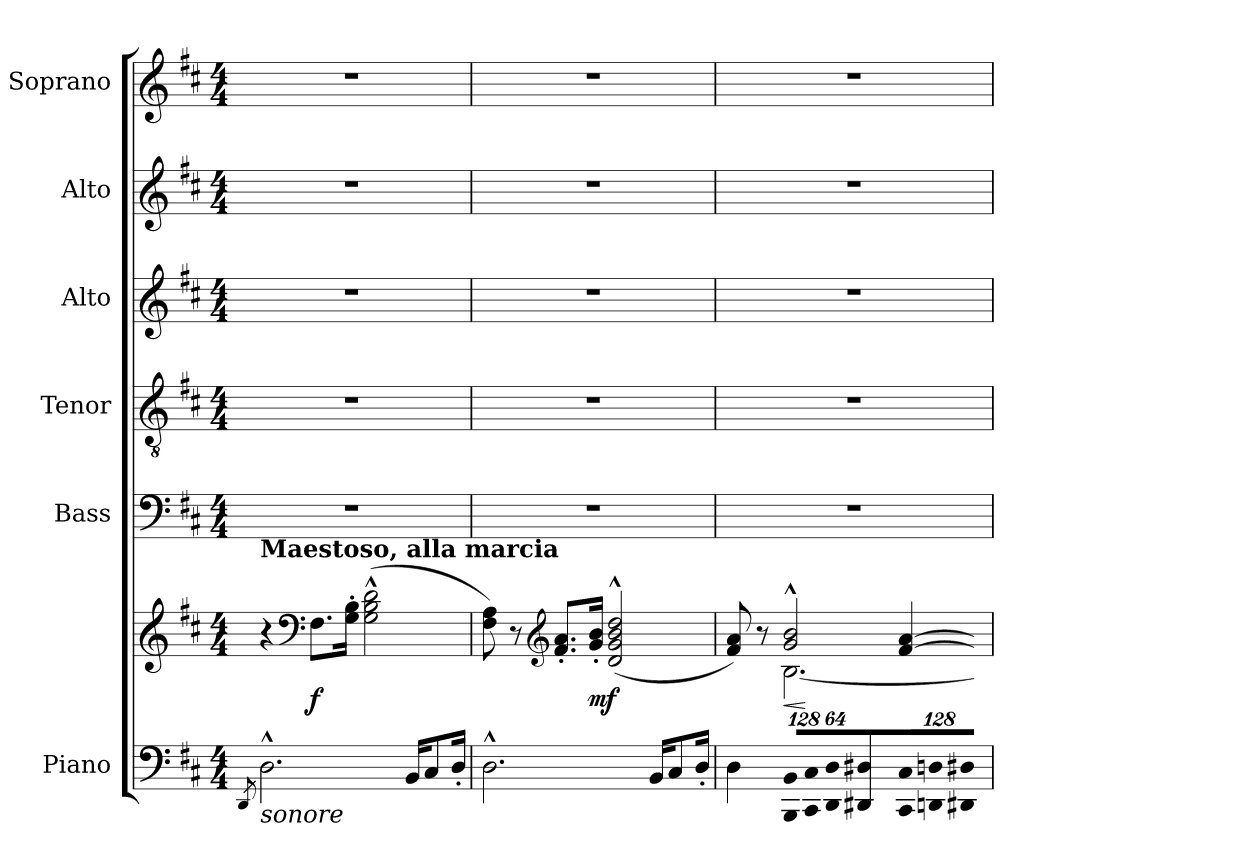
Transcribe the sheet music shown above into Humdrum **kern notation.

**kern	**kern	**dynam	**kern	**kern	**kern	**kern	**kern
*part6	*part6	*part6	*part5	*part4	*part3	*part2	*part1
*staff7	*staff6	*staff6/7	*staff5	*staff4	*staff3	*staff2	*staff1
*I"Piano	*	*	*I"Bass	*I"Tenor	*I"Alto	*I"Alto	*I"Soprano
*I'Pno.	*	*	*I'B.	*I'T.	*I'A.	*I'A.	*I'S.
!!LO:PB:g=z
*clefF4	*clefG2	*	*clefF4	*clefGv2	*clefG2	*clefG2	*clefG2
*	*	*	*	*ITrd7c12	*	*	*
*k[f#c#]	*k[f#c#]	*	*k[f#c#]	*k[f#c#]	*k[f#c#]	*k[f#c#]	*k[f#c#]
*D:	*D:	*	*D:	*D:	*D:	*D:	*D:
*M4/4	*M4/4	*	*M4/4	*M4/4	*M4/4	*M4/4	*M4/4
*MM70	*MM70	*	*MM70	*MM70	*MM70	*MM70	*MM70
=1	=1	=1	=1	=1	=1	=1	=1
8qDDi/	.	.	.	.	.	.	.
!	!	!	!	!	!	!	!LO:TX:a:B:t=Maestoso, alla marcia
!	!LO:TX:a:B:t=Maestoso, alla marcia	!	!	!	!	!	!
!LO:TX:b:i:t=sonore	!	!	!	!	!	!	!
*	*	*	*	*	*	*	*^
2.D^^i\	4r	.	1r	1r	1r	1r	1r	2ryy
*	*clefF4	*	*	*	*	*	*	*
.	8.F#i\L	f	.	.	.	.	.	.
.	16Gi\' 16Bi'Jk	.	.	.	.	.	.	.
.	(2Gi\^^ 2Bi^^ 2di^^	.	.	.	.	.	.	4ryy
16BBi/KL	.	.	.	.	.	.	.	16ryy
*	*MM104	*	*	*	*	*	*MM104	*
8C#i/	.	.	.	.	.	.	.	8.ryy
16D'i/Jk	.	.	.	.	.	.	.	.
*	*	*	*	*	*	*	*v	*v
=2	=2	=2	=2	=2	=2	=2	=2
2.D^^i\	8F#i\ 8Ai)	.	1r	1r	1r	1r	1r
.	8r	.	.	.	.	.	.
*	*clefG2	*	*	*	*	*	*
.	8.f#i/' 8.ai'L	.	.	.	.	.	.
.	16gi/' 16bi'Jk	mf	.	.	.	.	.
.	(2di/^^ 2gi^^ 2bi^^ 2ddi^^	.	.	.	.	.	.
16BBi/KL	.	.	.	.	.	.	.
8C#i/	.	.	.	.	.	.	.
16D'i/Jk	.	.	.	.	.	.	.
=3	=3	=3	=3	=3	=3	=3	=3
*	*^	*	*	*	*	*	*
4Di\	8f#i/ 8ai)	4ryy	.	1r	1r	1r	1r	1r
.	8r	.	.	.	.	.	.	.
*Xbrackettup	*	*	*	*	*	*	*	*
!LO:N:vis=8	!	!	!LO:HP:n=1:b	!	!	!	!	!
1024%85BBBi/ 1024%85BBiL	2gi/^^ 2bi^^	[<2.Bi\	[ [ <	.	.	.	.	.
!LO:N:vis=8	!	!	!	!	!	!	!	!
1024%85CC#i/ 1024%85C#i	.	.	[	.	.	.	.	.
!LO:N:vis=8	!	!	!	!	!	!	!	!
512%43DDi/ 512%43DiJ	.	.	.	.	.	.	.	.
4DD#Xi/ 4D#Xi	.	.	.	.	.	.	.	.
!LO:N:vis=8	!	!	!	!	!	!	!	!
1024%85CC#i/ 1024%85C#iL	[<4f#i/ [>4ai	.	.	.	.	.	.	.
!LO:N:vis=8	!	!	!	!	!	!	!	!
1024%85DDni/ 1024%85Dni	.	.	.	.	.	.	.	.
!LO:N:vis=8	!	!	!	!	!	!	!	!
512%43DD#Xi/ 512%43D#XiJ	.	.	.	.	.	.	.	.
*	*v	*v	*	*	*	*	*	*
=	=	=	=	=	=	=	=
*-	*-	*-	*-	*-	*-	*-	*-
